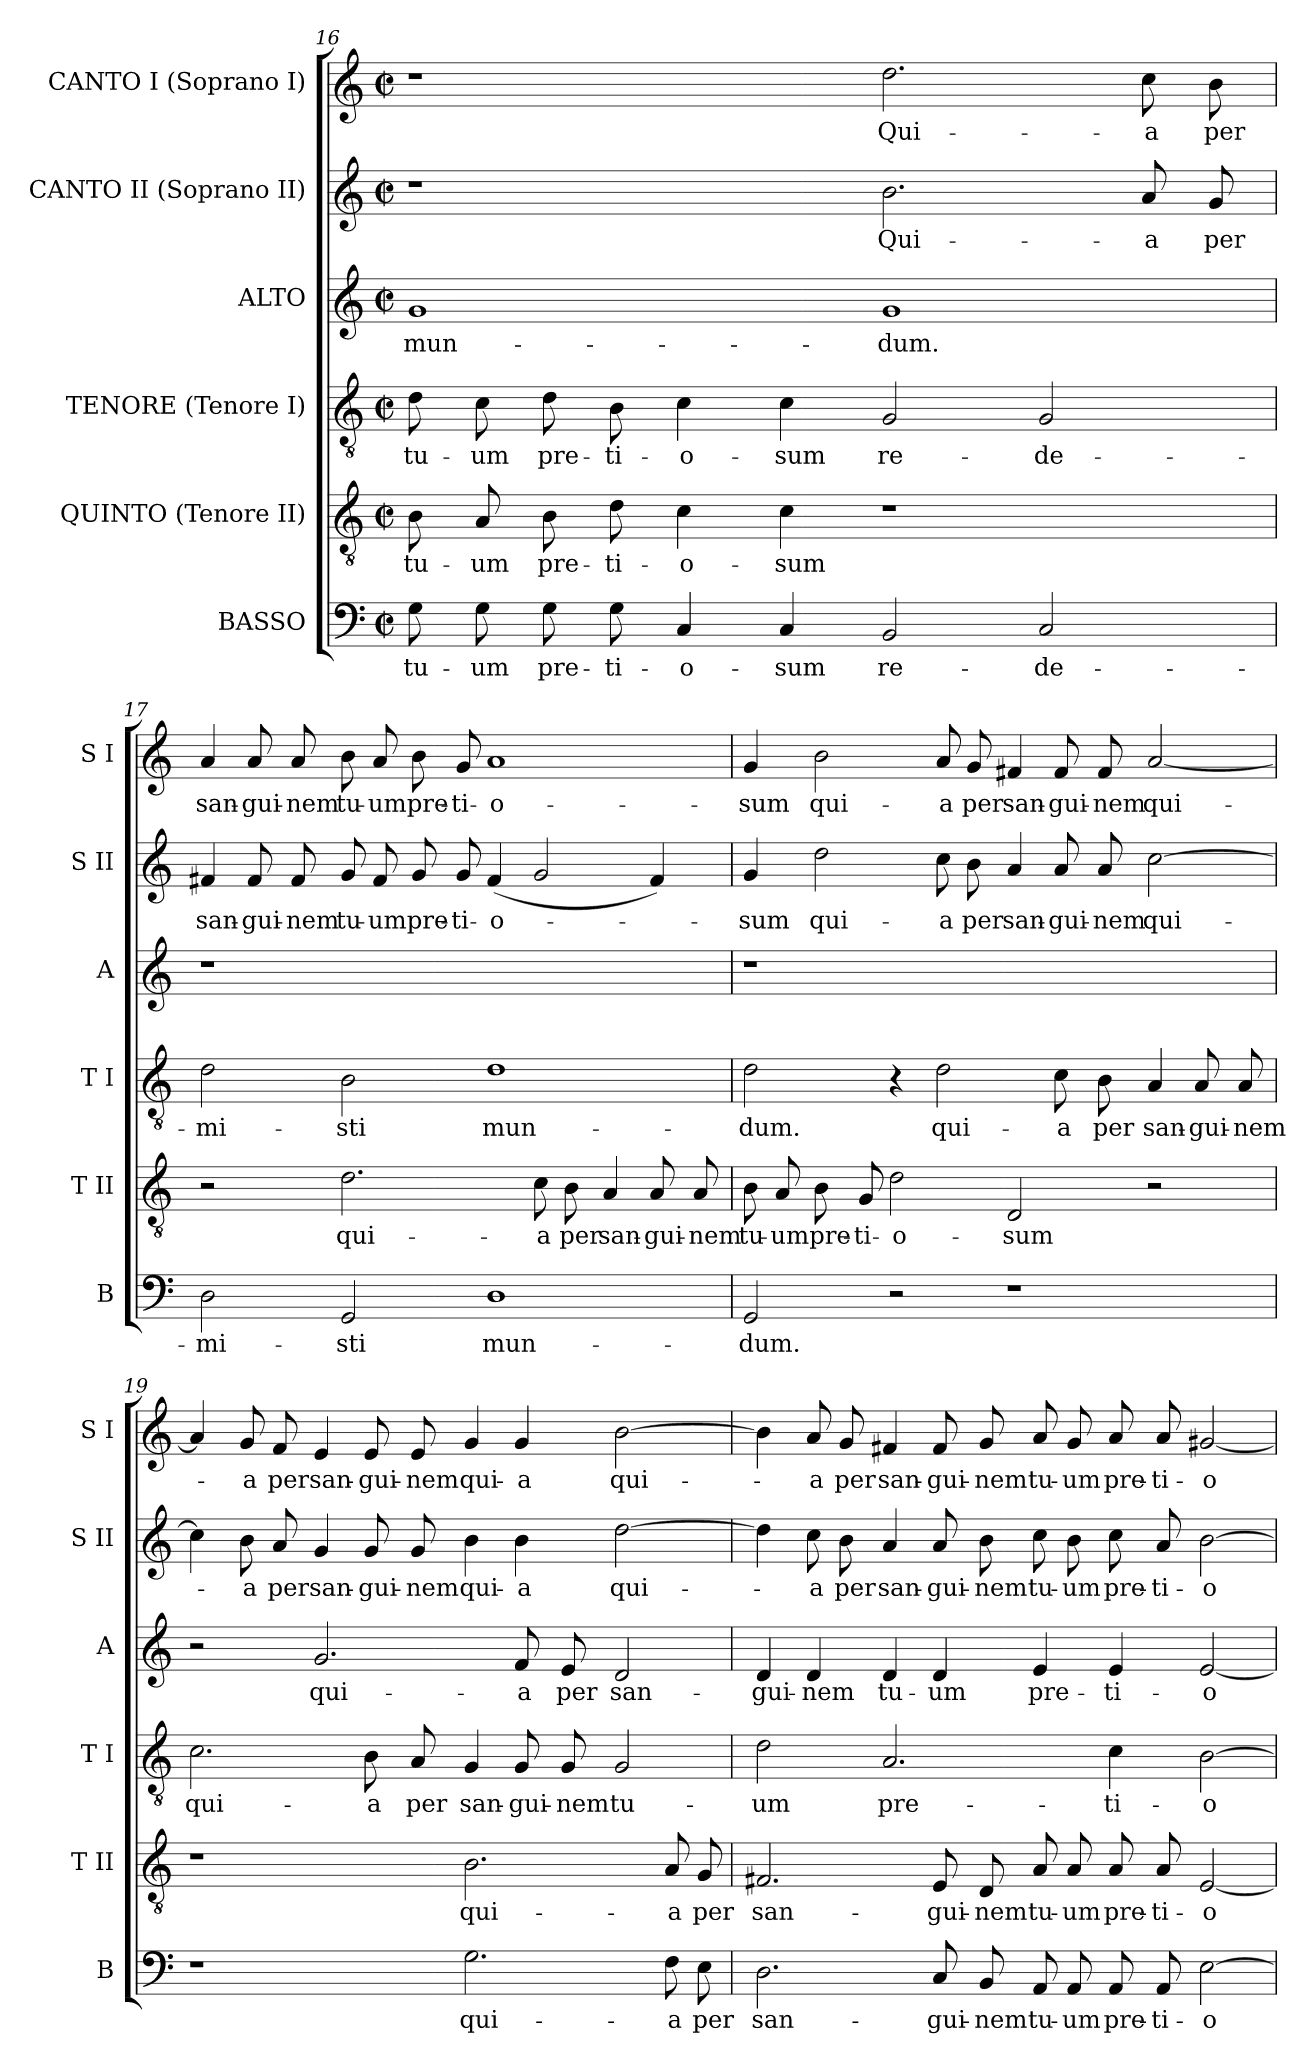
**kern	**text	**kern	**text	**kern	**text	**kern	**text	**kern	**text	**kern	**text
*part6	*part6	*part5	*part5	*part4	*part4	*part3	*part3	*part2	*part2	*part1	*part1
*staff6	*staff6	*staff5	*staff5	*staff4	*staff4	*staff3	*staff3	*staff2	*staff2	*staff1	*staff1
*I"BASSO	*	*I"QUINTO (Tenore II)	*	*I"TENORE (Tenore I)	*	*I"ALTO	*	*I"CANTO II (Soprano II)	*	*I"CANTO I (Soprano I)	*
*I'B	*	*I'T II	*	*I'T I	*	*I'A	*	*I'S II	*	*I'S I	*
*clefF4	*	*clefGv2	*	*clefGv2	*	*clefG2	*	*clefG2	*	*clefG2	*
*k[]	*	*k[]	*	*k[]	*	*k[]	*	*k[]	*	*k[]	*
*C:	*	*C:	*	*C:	*	*C:	*	*C:	*	*C:	*
*M2/2	*	*M2/2	*	*M2/2	*	*M2/2	*	*M2/2	*	*M2/2	*
*met(c|)	*	*met(c|)	*	*met(c|)	*	*met(c|)	*	*met(c|)	*	*met(c|)	*
=16	=16	=16	=16	=16	=16	=16	=16	=16	=16	=16	=16
!	!LO:LY:b	!	!LO:LY:b	!	!LO:LY:b	!	!LO:LY:b	!	!	!	!
8G\	tu-	8B\	tu-	8d\	tu-	1g	mun-	1r	.	1r	.
!	!LO:LY:b	!	!LO:LY:b	!	!LO:LY:b	!	!	!	!	!	!
8G\	-um	8A/	-um	8c\	-um	.	.	.	.	.	.
!	!LO:LY:b	!	!LO:LY:b	!	!LO:LY:b	!	!	!	!	!	!
8G\	pre-	8B\	pre-	8d\	pre-	.	.	.	.	.	.
!	!LO:LY:b	!	!LO:LY:b	!	!LO:LY:b	!	!	!	!	!	!
8G\	-ti-	8d\	-ti-	8B\	-ti-	.	.	.	.	.	.
!	!LO:LY:b	!	!LO:LY:b	!	!LO:LY:b	!	!	!	!	!	!
4C/	-o-	4c\	-o-	4c\	-o-	.	.	.	.	.	.
!	!LO:LY:b	!	!LO:LY:b	!	!LO:LY:b	!	!	!	!	!	!
4C/	-sum	4c\	-sum	4c\	-sum	.	.	.	.	.	.
!	!LO:LY:b	!	!	!	!LO:LY:b	!	!LO:LY:b	!	!LO:LY:b	!	!LO:LY:b
2BB/	re-	1r	.	2G/	re-	1g	-dum.	2.b\	Qui-	2.dd\	Qui-
!	!LO:LY:b	!	!	!	!LO:LY:b	!	!	!	!	!	!
2C/	-de-	.	.	2G/	-de-	.	.	.	.	.	.
!	!	!	!	!	!	!	!	!	!LO:LY:b	!	!LO:LY:b
.	.	.	.	.	.	.	.	8a/	-a	8cc\	-a
!	!	!	!	!	!	!	!	!	!LO:LY:b	!	!LO:LY:b
.	.	.	.	.	.	.	.	8g/	per	8b\	per
!!LO:PB:g=z
=17	=17	=17	=17	=17	=17	=17	=17	=17	=17	=17	=17
!	!LO:LY:b	!	!	!	!LO:LY:b	!	!	!	!LO:LY:b	!	!LO:LY:b
2D\	-mi-	2r	.	2d\	-mi-	1r	.	4f#X/	san-	4a/	san-
!	!	!	!	!	!	!	!	!	!LO:LY:b	!	!LO:LY:b
.	.	.	.	.	.	.	.	8f#/	-gui-	8a/	-gui-
!	!	!	!	!	!	!	!	!	!LO:LY:b	!	!LO:LY:b
.	.	.	.	.	.	.	.	8f#/	-nem	8a/	-nem
!	!LO:LY:b	!	!LO:LY:b	!	!LO:LY:b	!	!	!	!LO:LY:b	!	!LO:LY:b
2GG/	-sti	2.d\	qui-	2B\	-sti	.	.	8g/	tu-	8b\	tu-
!	!	!	!	!	!	!	!	!	!LO:LY:b	!	!LO:LY:b
.	.	.	.	.	.	.	.	8f#/	-um	8a/	-um
!	!	!	!	!	!	!	!	!	!LO:LY:b	!	!LO:LY:b
.	.	.	.	.	.	.	.	8g/	pre-	8b\	pre-
!	!	!	!	!	!	!	!	!	!LO:LY:b	!	!LO:LY:b
.	.	.	.	.	.	.	.	8g/	-ti-	8g/	-ti-
!	!LO:LY:b	!	!	!	!LO:LY:b	!	!	!	!LO:LY:b	!	!LO:LY:b
1D	mun-	.	.	1d	mun-	1ryy	.	(<4f#/	-o-	1a	-o-
!	!	!	!LO:LY:b	!	!	!	!	!	!	!	!
.	.	8c\	-a	.	.	.	.	2g/	.	.	.
!	!	!	!LO:LY:b	!	!	!	!	!	!	!	!
.	.	8B\	per	.	.	.	.	.	.	.	.
!	!	!	!LO:LY:b	!	!	!	!	!	!	!	!
.	.	4A/	san-	.	.	.	.	.	.	.	.
!	!	!	!LO:LY:b	!	!	!	!	!	!	!	!
.	.	8A/	-gui-	.	.	.	.	4f#/)	.	.	.
!	!	!	!LO:LY:b	!	!	!	!	!	!	!	!
.	.	8A/	-nem	.	.	.	.	.	.	.	.
=18	=18	=18	=18	=18	=18	=18	=18	=18	=18	=18	=18
!	!LO:LY:b	!	!LO:LY:b	!	!LO:LY:b	!	!	!	!LO:LY:b	!	!LO:LY:b
2GG/	-dum.	8B\	tu-	2d\	-dum.	1r	.	4g/	-sum	4g/	-sum
!	!	!	!LO:LY:b	!	!	!	!	!	!	!	!
.	.	8A/	-um	.	.	.	.	.	.	.	.
!	!	!	!LO:LY:b	!	!	!	!	!	!LO:LY:b	!	!LO:LY:b
.	.	8B\	pre-	.	.	.	.	2dd\	qui-	2b\	qui-
!	!	!	!LO:LY:b	!	!	!	!	!	!	!	!
.	.	8G/	-ti-	.	.	.	.	.	.	.	.
!	!	!	!LO:LY:b	!	!	!	!	!	!	!	!
2r	.	2d\	-o-	4r	.	.	.	.	.	.	.
!	!	!	!	!	!LO:LY:b	!	!	!	!LO:LY:b	!	!LO:LY:b
.	.	.	.	2d\	qui-	.	.	8cc\	-a	8a/	-a
!	!	!	!	!	!	!	!	!	!LO:LY:b	!	!LO:LY:b
.	.	.	.	.	.	.	.	8b\	per	8g/	per
!	!	!	!LO:LY:b	!	!	!	!	!	!LO:LY:b	!	!LO:LY:b
1r	.	2D/	-sum	.	.	1ryy	.	4a/	san-	4f#X/	san-
!	!	!	!	!	!LO:LY:b	!	!	!	!LO:LY:b	!	!LO:LY:b
.	.	.	.	8c\	-a	.	.	8a/	-gui-	8f#/	-gui-
!	!	!	!	!	!LO:LY:b	!	!	!	!LO:LY:b	!	!LO:LY:b
.	.	.	.	8B\	per	.	.	8a/	-nem	8f#/	-nem
!	!	!	!	!	!LO:LY:b	!	!	!	!LO:LY:b	!	!LO:LY:b
.	.	2r	.	4A/	san-	.	.	[2cc\	qui-	[2a/	qui-
!	!	!	!	!	!LO:LY:b	!	!	!	!	!	!
.	.	.	.	8A/	-gui-	.	.	.	.	.	.
!	!	!	!	!	!LO:LY:b	!	!	!	!	!	!
.	.	.	.	8A/	-nem	.	.	.	.	.	.
!!LO:LB:g=z
=19	=19	=19	=19	=19	=19	=19	=19	=19	=19	=19	=19
!	!	!	!	!	!LO:LY:b	!	!	!	!	!	!
1r	.	1r	.	2.c\	qui-	2r	.	4cc\]	.	4a/]	.
!	!	!	!	!	!	!	!	!	!LO:LY:b	!	!LO:LY:b
.	.	.	.	.	.	.	.	8b\	-a	8g/	-a
!	!	!	!	!	!	!	!	!	!LO:LY:b	!	!LO:LY:b
.	.	.	.	.	.	.	.	8a/	per	8f/	per
!	!	!	!	!	!	!	!LO:LY:b	!	!LO:LY:b	!	!LO:LY:b
.	.	.	.	.	.	2.g/	qui-	4g/	san-	4e/	san-
!	!	!	!	!	!LO:LY:b	!	!	!	!LO:LY:b	!	!LO:LY:b
.	.	.	.	8B\	-a	.	.	8g/	-gui-	8e/	-gui-
!	!	!	!	!	!LO:LY:b	!	!	!	!LO:LY:b	!	!LO:LY:b
.	.	.	.	8A/	per	.	.	8g/	-nem	8e/	-nem
!	!LO:LY:b	!	!LO:LY:b	!	!LO:LY:b	!	!	!	!LO:LY:b	!	!LO:LY:b
2.G\	qui-	2.B\	qui-	4G/	san-	.	.	4b\	qui-	4g/	qui-
!	!	!	!	!	!LO:LY:b	!	!LO:LY:b	!	!LO:LY:b	!	!LO:LY:b
.	.	.	.	8G/	-gui-	8f/	-a	4b\	-a	4g/	-a
!	!	!	!	!	!LO:LY:b	!	!LO:LY:b	!	!	!	!
.	.	.	.	8G/	-nem	8e/	per	.	.	.	.
!	!	!	!	!	!LO:LY:b	!	!LO:LY:b	!	!LO:LY:b	!	!LO:LY:b
.	.	.	.	2G/	tu-	2d/	san-	[2dd\	qui-	[2b\	qui-
!	!LO:LY:b	!	!LO:LY:b	!	!	!	!	!	!	!	!
8F\	-a	8A/	-a	.	.	.	.	.	.	.	.
!	!LO:LY:b	!	!LO:LY:b	!	!	!	!	!	!	!	!
8E\	per	8G/	per	.	.	.	.	.	.	.	.
=20	=20	=20	=20	=20	=20	=20	=20	=20	=20	=20	=20
!	!LO:LY:b	!	!LO:LY:b	!	!LO:LY:b	!	!LO:LY:b	!	!	!	!
2.D\	san-	2.F#X/	san-	2d\	-um	4d/	-gui-	4dd\]	.	4b\]	.
!	!	!	!	!	!	!	!LO:LY:b	!	!LO:LY:b	!	!LO:LY:b
.	.	.	.	.	.	4d/	-nem	8cc\	-a	8a/	-a
!	!	!	!	!	!	!	!	!	!LO:LY:b	!	!LO:LY:b
.	.	.	.	.	.	.	.	8b\	per	8g/	per
!	!	!	!	!	!LO:LY:b	!	!LO:LY:b	!	!LO:LY:b	!	!LO:LY:b
.	.	.	.	2.A/	pre-	4d/	tu-	4a/	-san-	4f#X/	-san-
!	!LO:LY:b	!	!LO:LY:b	!	!	!	!LO:LY:b	!	!LO:LY:b	!	!LO:LY:b
8C/	-gui-	8E/	-gui-	.	.	4d/	-um	8a/	-gui-	8f#/	-gui-
!	!LO:LY:b	!	!LO:LY:b	!	!	!	!	!	!LO:LY:b	!	!LO:LY:b
8BB/	-nem	8D/	-nem	.	.	.	.	8b\	nem	8g/	nem
!	!LO:LY:b	!	!LO:LY:b	!	!	!	!LO:LY:b	!	!LO:LY:b	!	!LO:LY:b
8AA/	tu-	8A/	tu-	.	.	4e/	pre-	8cc\	tu-	8a/	tu-
!	!LO:LY:b	!	!LO:LY:b	!	!	!	!	!	!LO:LY:b	!	!LO:LY:b
8AA/	-um	8A/	-um	.	.	.	.	8b\	-um	8g/	-um
!	!LO:LY:b	!	!LO:LY:b	!	!LO:LY:b	!	!LO:LY:b	!	!LO:LY:b	!	!LO:LY:b
8AA/	pre-	8A/	pre-	4c\	-ti-	4e/	-ti-	8cc\	pre-	8a/	pre-
!	!LO:LY:b	!	!LO:LY:b	!	!	!	!	!	!LO:LY:b	!	!LO:LY:b
8AA/	-ti-	8A/	-ti-	.	.	.	.	8a/	-ti-	8a/	-ti-
!	!LO:LY:b	!	!LO:LY:b	!	!LO:LY:b	!	!LO:LY:b	!	!LO:LY:b	!	!LO:LY:b
[2E\	-o-	[2E/	-o-	[2B\	-o-	[2e/	-o-	[2b\	-o-	[2g#X/	-o-
=	=	=	=	=	=	=	=	=	=	=	=
*-	*-	*-	*-	*-	*-	*-	*-	*-	*-	*-	*-
